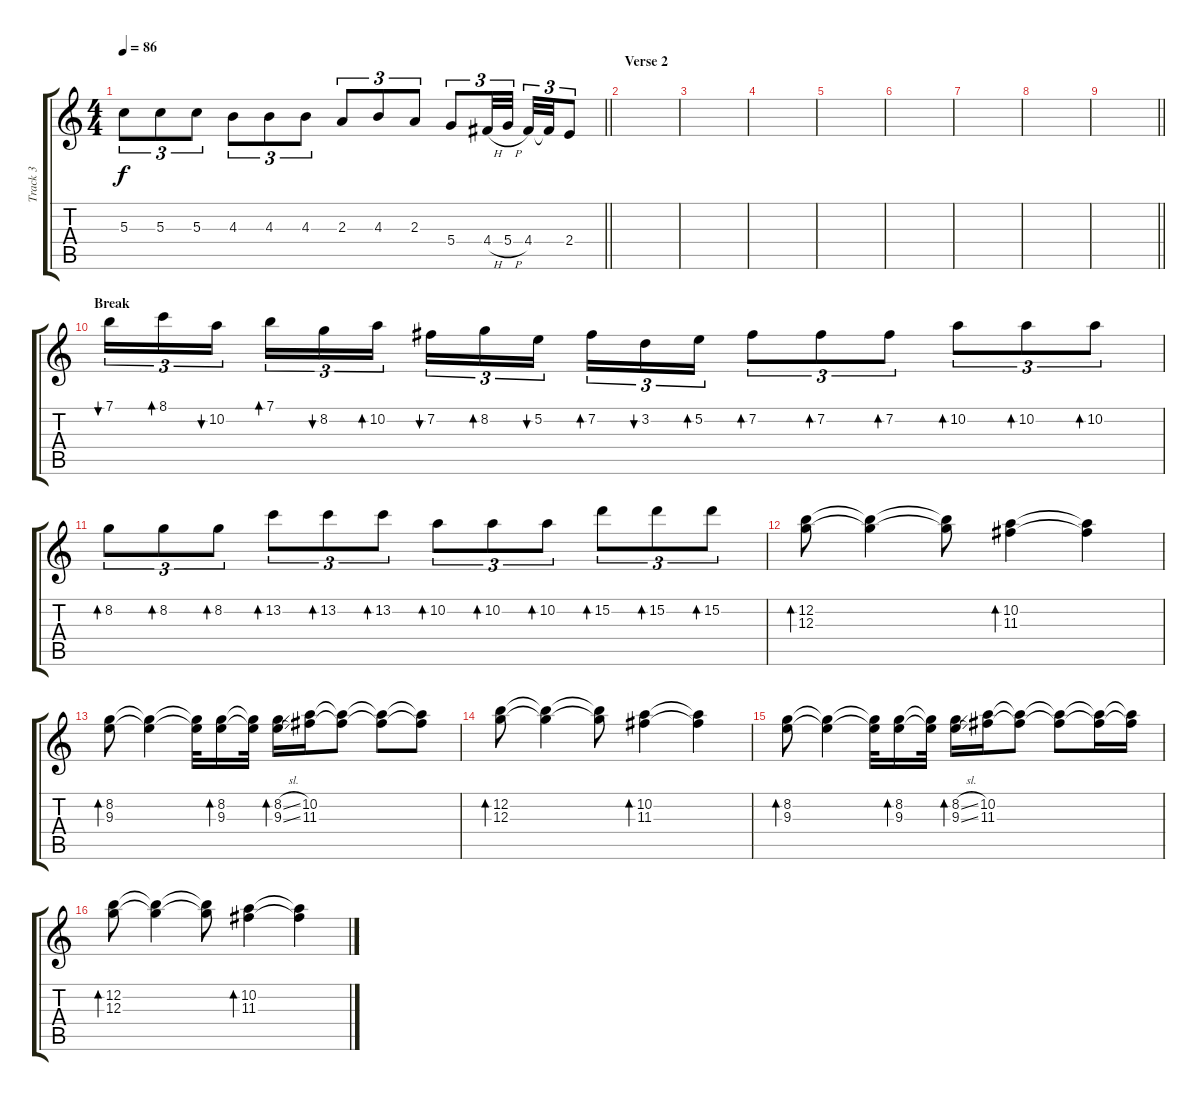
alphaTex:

\track ("Track 3" "Track 3") {instrument acousticguitarsteel}
\staff {score tabs}
\tuning (E4 B3 G3 D3 A2 E2) {hide}
\ts (4 4)
\tempo 86
\clef g2
\barLineRight lightlight
\ks c
5.3.8{tu (3 2) dy f} 5.3.8{tu (3 2)} 5.3.8{tu (3 2)} 4.3.8{tu (3 2)} 4.3.8{tu (3 2)} 4.3.8{tu (3 2)} 2.3.8{tu (3 2)} 4.3.8{tu (3 2)} 2.3.8{tu (3 2)} 5.4.8{tu (3 2)} 4.4{h}.32{tu (3 2)} 5.4{h}.32{tu (3 2) beam splitsecondary} 4.4.32{tu (3 2)} 4.4{t}.32{tu (3 2)} 2.4.8{tu (3 2)} |
\section ("" "Verse 2")
|
|
|
|
|
|
|
\barLineRight lightlight
|
\section ("" "Break")
7.1.16{tu (3 2) bu 60} 8.1.16{tu (3 2) bd 60} 10.2.16{tu (3 2) bu 60 beam splitsecondary} 7.1.16{tu (3 2) bd 60} 8.2.16{tu (3 2) bu 60} 10.2.16{tu (3 2) bd 60} 7.2.16{tu (3 2) bu 60} 8.2.16{tu (3 2) bd 60} 5.2.16{tu (3 2) bu 60 beam splitsecondary} 7.2.16{tu (3 2) bd 60} 3.2.16{tu (3 2) bu 60} 5.2.16{tu (3 2) bd 60} 7.2.8{tu (3 2) bd 60} 7.2.8{tu (3 2) bd 60} 7.2.8{tu (3 2) bd 60} 10.2.8{tu (3 2) bd 60} 10.2.8{tu (3 2) bd 60} 10.2.8{tu (3 2) bd 60} |
8.2.8{tu (3 2) bd 60} 8.2.8{tu (3 2) bd 60} 8.2.8{tu (3 2) bd 60} 13.2.8{tu (3 2) bd 60} 13.2.8{tu (3 2) bd 60} 13.2.8{tu (3 2) bd 60} 10.2.8{tu (3 2) bd 60} 10.2.8{tu (3 2) bd 60} 10.2.8{tu (3 2) bd 60} 15.2.8{tu (3 2) bd 60} 15.2.8{tu (3 2) bd 60} 15.2.8{tu (3 2) bd 60} |
(12.2 12.3).8{bd 120} (12.2{t} 12.3{t}).4 (12.2{t} 12.3{t}).8 (10.2 11.3).4{bd 120} (10.2{t} 11.3{t}).4 |
(8.2 9.3).8{bd 120} (8.2{t} 9.3{t}).4 (8.2{t} 9.3{t}).32 (8.2 9.3).16{bd 120} (8.2{t} 9.3{t}).32 (8.2{sl} 9.3{sl}).16{bd 120} (10.2 11.3).16 (10.2{t} 11.3{t}).8 (10.2{t} 11.3{t}).8 (10.2{t} 11.3{t}).8 |
(12.2 12.3).8{bd 120} (12.2{t} 12.3{t}).4 (12.2{t} 12.3{t}).8 (10.2 11.3).4{bd 120} (10.2{t} 11.3{t}).4 |
(8.2 9.3).8{bd 120} (8.2{t} 9.3{t}).4 (8.2{t} 9.3{t}).32 (8.2 9.3).16{bd 120} (8.2{t} 9.3{t}).32 (8.2{sl} 9.3{sl}).16{bd 120} (10.2 11.3).16 (10.2{t} 11.3{t}).8 (10.2{t} 11.3{t}).8 (10.2{t} 11.3{t}).16 (10.2{t} 11.3{t}).16 |
(12.2 12.3).8{bd 120} (12.2{t} 12.3{t}).4 (12.2{t} 12.3{t}).8 (10.2 11.3).4{bd 120} (10.2{t} 11.3{t}).4
